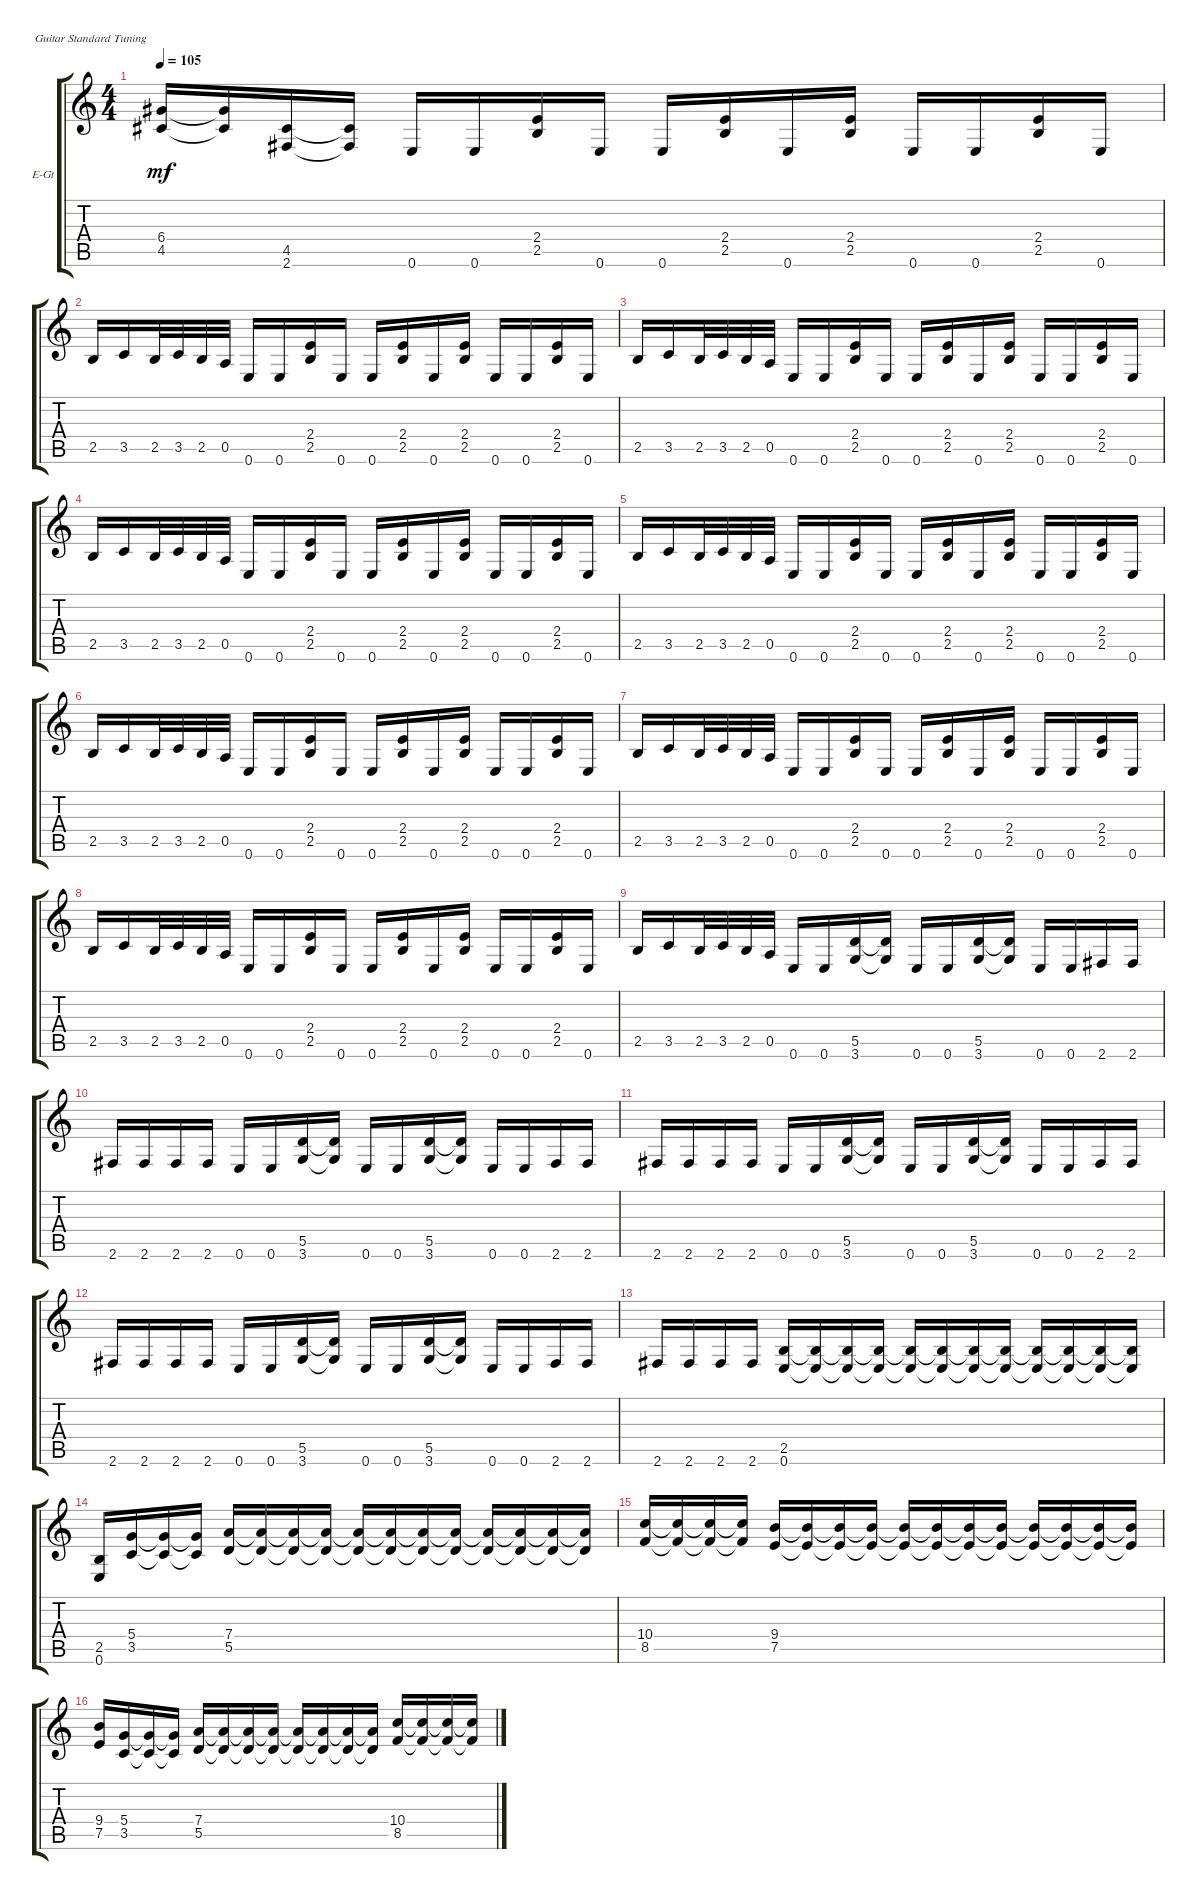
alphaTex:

\defaultSystemsLayout 4
\bracketExtendMode groupsimilarinstruments
\firstSystemTrackNameOrientation horizontal
\otherSystemsTrackNameOrientation horizontal
\track ("Electric Guitar" "E-Gt") {instrument distortionguitar}
\staff {score tabs}
\tuning (E4 B3 G3 D3 A2 E2)
\ts (4 4)
\tempo 105
\clef g2
\ks c
(4.5 6.4).16{dy mf} (4.5{t} 6.4{t}).16 (2.6 4.5).16 (2.6{t} 4.5{t}).16 0.6.16 0.6.16 (2.5 2.4).16 0.6.16 0.6.16 (2.5 2.4).16 0.6.16 (2.5 2.4).16 0.6.16 0.6.16 (2.5 2.4).16 0.6.16 |
2.5.16 3.5.16 2.5.32 3.5.32 2.5.32 0.5.32 0.6.16 0.6.16 (2.5 2.4).16 0.6.16 0.6.16 (2.5 2.4).16 0.6.16 (2.5 2.4).16 0.6.16 0.6.16 (2.5 2.4).16 0.6.16 |
2.5.16 3.5.16 2.5.32 3.5.32 2.5.32 0.5.32 0.6.16 0.6.16 (2.5 2.4).16 0.6.16 0.6.16 (2.5 2.4).16 0.6.16 (2.5 2.4).16 0.6.16 0.6.16 (2.5 2.4).16 0.6.16 |
2.5.16 3.5.16 2.5.32 3.5.32 2.5.32 0.5.32 0.6.16 0.6.16 (2.5 2.4).16 0.6.16 0.6.16 (2.5 2.4).16 0.6.16 (2.5 2.4).16 0.6.16 0.6.16 (2.5 2.4).16 0.6.16 |
2.5.16 3.5.16 2.5.32 3.5.32 2.5.32 0.5.32 0.6.16 0.6.16 (2.5 2.4).16 0.6.16 0.6.16 (2.5 2.4).16 0.6.16 (2.5 2.4).16 0.6.16 0.6.16 (2.5 2.4).16 0.6.16 |
2.5.16 3.5.16 2.5.32 3.5.32 2.5.32 0.5.32 0.6.16 0.6.16 (2.5 2.4).16 0.6.16 0.6.16 (2.5 2.4).16 0.6.16 (2.5 2.4).16 0.6.16 0.6.16 (2.5 2.4).16 0.6.16 |
2.5.16 3.5.16 2.5.32 3.5.32 2.5.32 0.5.32 0.6.16 0.6.16 (2.5 2.4).16 0.6.16 0.6.16 (2.5 2.4).16 0.6.16 (2.5 2.4).16 0.6.16 0.6.16 (2.5 2.4).16 0.6.16 |
2.5.16 3.5.16 2.5.32 3.5.32 2.5.32 0.5.32 0.6.16 0.6.16 (2.5 2.4).16 0.6.16 0.6.16 (2.5 2.4).16 0.6.16 (2.5 2.4).16 0.6.16 0.6.16 (2.5 2.4).16 0.6.16 |
2.5.16 3.5.16 2.5.32 3.5.32 2.5.32 0.5.32 0.6.16 0.6.16 (3.6 5.5).16 (3.6{t} 5.5{t}).16 0.6.16 0.6.16 (3.6 5.5).16 (3.6{t} 5.5{t}).16 0.6.16 0.6.16 2.6.16 2.6.16 |
2.6.16 2.6.16 2.6.16 2.6.16 0.6.16 0.6.16 (3.6 5.5).16 (3.6{t} 5.5{t}).16 0.6.16 0.6.16 (3.6 5.5).16 (3.6{t} 5.5{t}).16 0.6.16 0.6.16 2.6.16 2.6.16 |
2.6.16 2.6.16 2.6.16 2.6.16 0.6.16 0.6.16 (3.6 5.5).16 (3.6{t} 5.5{t}).16 0.6.16 0.6.16 (3.6 5.5).16 (3.6{t} 5.5{t}).16 0.6.16 0.6.16 2.6.16 2.6.16 |
2.6.16 2.6.16 2.6.16 2.6.16 0.6.16 0.6.16 (3.6 5.5).16 (3.6{t} 5.5{t}).16 0.6.16 0.6.16 (3.6 5.5).16 (3.6{t} 5.5{t}).16 0.6.16 0.6.16 2.6.16 2.6.16 |
2.6.16 2.6.16 2.6.16 2.6.16 (0.6 2.5).16 (0.6{t} 2.5{t}).16 (0.6{t} 2.5{t}).16 (0.6{t} 2.5{t}).16 (0.6{t} 2.5{t}).16 (0.6{t} 2.5{t}).16 (0.6{t} 2.5{t}).16 (0.6{t} 2.5{t}).16 (2.5{t} 0.6{t}).16 (2.5{t} 0.6{t}).16 (2.5{t} 0.6{t}).16 (0.6{t} 2.5{t}).16 |
(0.6 2.5).16 (3.5 5.4).16 (3.5{t} 5.4{t}).16 (3.5{t} 5.4{t}).16 (5.5 7.4).16 (5.5{t} 7.4{t}).16 (5.5{t} 7.4{t}).16 (5.5{t} 7.4{t}).16 (5.5{t} 7.4{t}).16 (7.4{t} 5.5{t}).16 (7.4{t} 5.5{t}).16 (7.4{t} 5.5{t}).16 (7.4{t} 5.5{t}).16 (7.4{t} 5.5{t}).16 (7.4{t} 5.5{t}).16 (7.4{t} 5.5{t}).16 |
(8.5 10.4).16 (8.5{t} 10.4{t}).16 (8.5{t} 10.4{t}).16 (8.5{t} 10.4{t}).16 (7.5 9.4).16 (7.5{t} 9.4{t}).16 (7.5{t} 9.4{t}).16 (7.5{t} 9.4{t}).16 (7.5{t} 9.4{t}).16 (7.5{t} 9.4{t}).16 (7.5{t} 9.4{t}).16 (7.5{t} 9.4{t}).16 (7.5{t} 9.4{t}).16 (7.5{t} 9.4{t}).16 (7.5{t} 9.4{t}).16 (7.5{t} 9.4{t}).16 |
(7.5 9.4).16 (3.5 5.4).16 (3.5{t} 5.4{t}).16 (3.5{t} 5.4{t}).16 (5.5 7.4).16 (5.5{t} 7.4{t}).16 (5.5{t} 7.4{t}).16 (5.5{t} 7.4{t}).16 (5.5{t} 7.4{t}).16 (5.5{t} 7.4{t}).16 (5.5{t} 7.4{t}).16 (5.5{t} 7.4{t}).16 (8.5 10.4).16 (8.5{t} 10.4{t}).16 (8.5{t} 10.4{t}).16 (8.5{t} 10.4{t}).16
